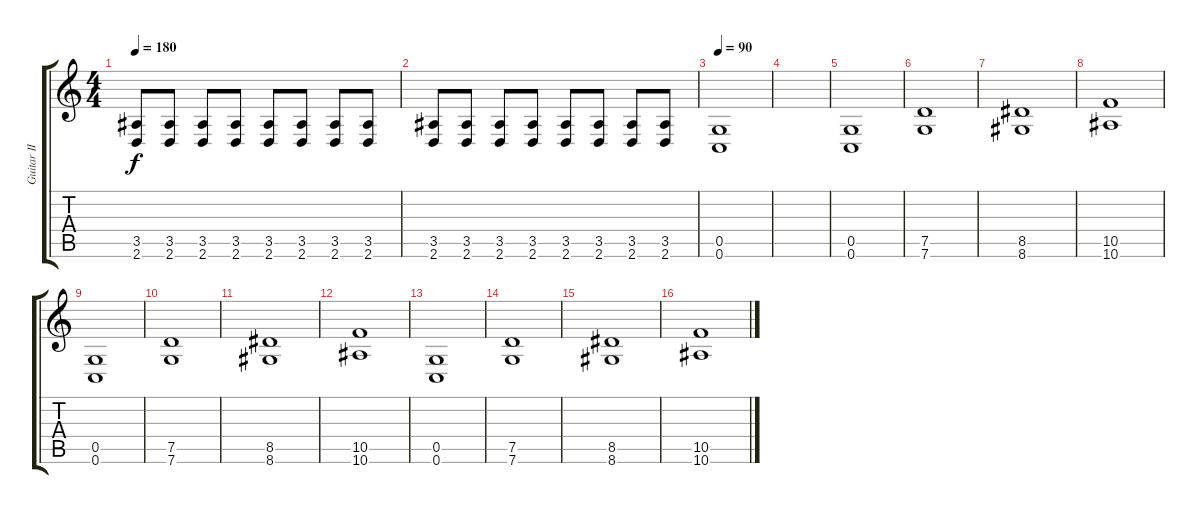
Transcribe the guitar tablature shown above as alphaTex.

\track ("Guitar II" "Guitar II") {instrument distortionguitar}
\staff {score tabs}
\tuning (D4 A3 F3 C3 G2 C2) {hide}
\ts (4 4)
\tempo 180
\clef g2
\ks c
(3.5 2.6).8{dy f} (3.5 2.6).8 (3.5 2.6).8 (3.5 2.6).8 (3.5 2.6).8 (3.5 2.6).8 (3.5 2.6).8 (3.5 2.6).8 |
(3.5 2.6).8 (3.5 2.6).8 (3.5 2.6).8 (3.5 2.6).8 (3.5 2.6).8 (3.5 2.6).8 (3.5 2.6).8 (3.5 2.6).8 |
\tempo 90
(0.5 0.6).1 |
|
(0.5 0.6).1 |
(7.5 7.6).1 |
(8.5 8.6).1 |
(10.5 10.6).1 |
(0.5 0.6).1 |
(7.5 7.6).1 |
(8.5 8.6).1 |
(10.5 10.6).1 |
(0.5 0.6).1 |
(7.5 7.6).1 |
(8.5 8.6).1 |
(10.5 10.6).1
